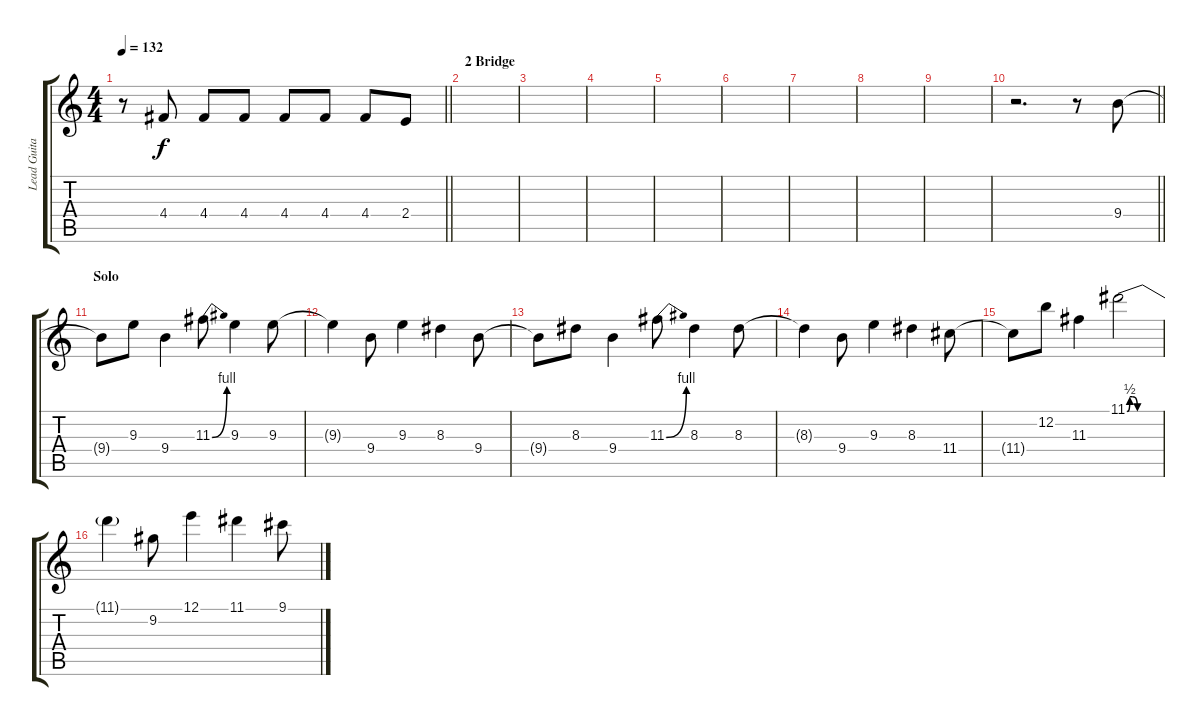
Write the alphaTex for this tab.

\track ("Lead Guitar" "Lead Guita") {instrument distortionguitar}
\staff {score tabs}
\tuning (E4 B3 G3 D3 A2 E2) {hide}
\ts (4 4)
\tempo 132
\clef g2
\barLineRight lightlight
\ks c
r.8{dy f} 4.4.8 4.4.8 4.4.8 4.4.8 4.4.8 4.4.8 2.4.8 |
\section ("" "2 Bridge")
|
|
|
|
|
|
|
|
\barLineRight lightlight
r.2{d instrument distortionguitar} r.8 9.4.8 |
\section ("" "Solo")
9.4{t}.8 9.3.8 9.4.4 11.3{be (bend 0 0 60 4)}.8 9.3.4 9.3.8 |
9.3{t}.4 9.4.8 9.3.4 8.3.4 9.4.8 |
9.4{t}.8 8.3.8 9.4.4 11.3{be (bend 0 0 60 4)}.8 8.3.4 8.3.8 |
8.3{t}.4 9.4.8 9.3.4 8.3.4 11.4.8 |
11.4{t}.8 12.2.8 11.3.4 11.1{be (custom 0 0 5 2 10 2 19 0 30 0 60 0)}.2 |
11.1{t}.4 9.2.8 12.1.4 11.1.4 9.1.8
